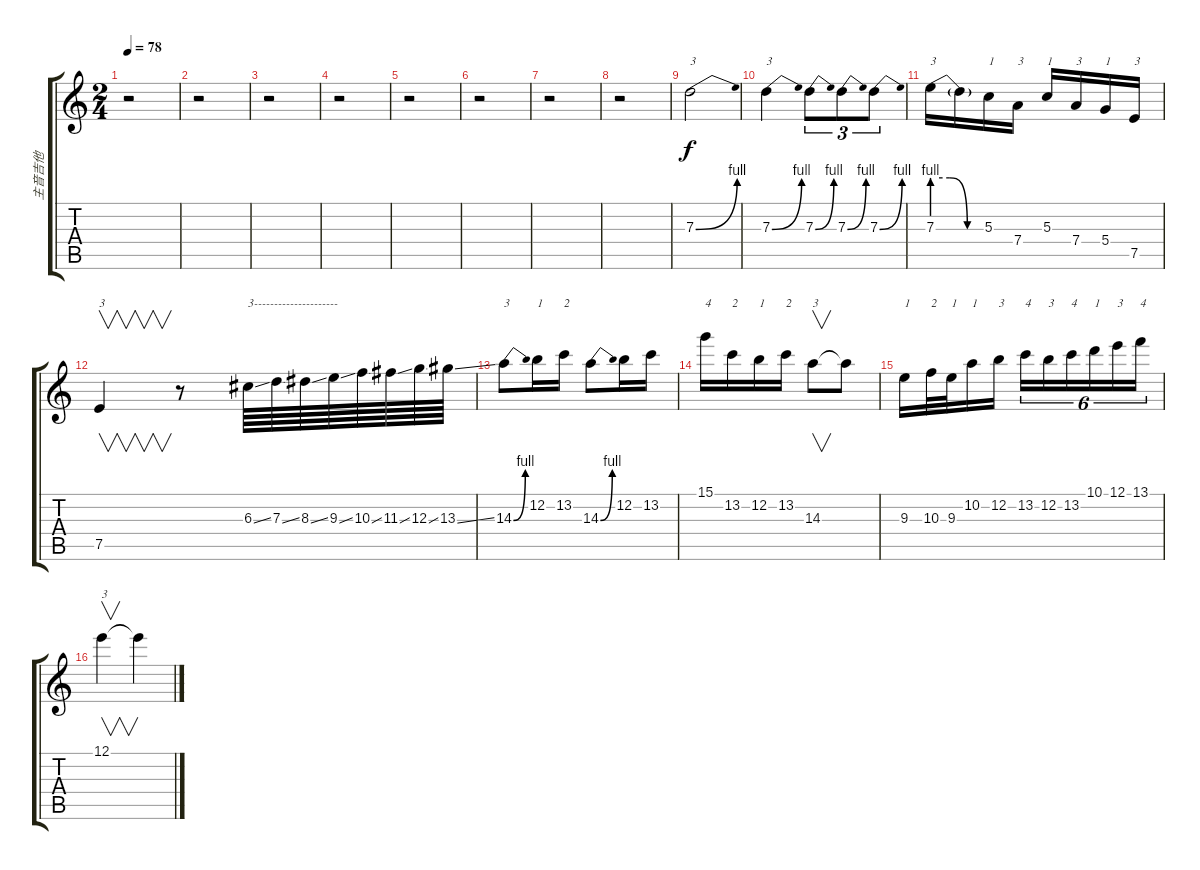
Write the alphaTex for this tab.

\track ("主音吉他" "主音吉他") {instrument distortionguitar}
\staff {score tabs}
\tuning (E4 B3 G3 D3 A2 E2) {hide}
\ts (2 4)
\tempo 78
\clef g2
\ks c
r.2{dy f} |
r.2 |
r.2 |
r.2 |
r.2 |
r.2 |
r.2 |
r.2 |
7.3{be (bend 0 0 60 4)}.2{txt "3" volume 16} |
7.3{be (bend 0 0 60 4)}.4{txt "3"} 7.3{be (bend 0 0 60 4)}.8{tu (3 2)} 7.3{be (bend 0 0 60 4)}.8{tu (3 2)} 7.3{be (bend 0 0 60 4)}.8{tu (3 2)} |
7.3{be (custom 0 4 20 4 40 0 60 0)}.16{txt "3"} 7.3{t}.16 5.3.16{txt "1"} 7.4.16{txt "3"} 5.3.16{txt "1"} 7.4.16{txt "3"} 5.4.16{txt "1"} 7.5.16{txt "3"} |
7.5.4{v txt "3"} r.8 6.3{ss}.64{txt "3---------------------"} 7.3{ss}.64 8.3{ss}.64 9.3{ss}.64 10.3{ss}.64 11.3{ss}.64 12.3{ss}.64 13.3{ss}.64 |
14.3{be (bend 0 0 60 4)}.8{txt "3"} 12.2.16{txt "1"} 13.2.16{txt "2"} 14.3{be (bend 0 0 60 4)}.8 12.2.16 13.2.16 |
15.1.16{txt "4"} 13.2.16{txt "2"} 12.2.16{txt "1"} 13.2.16{txt "2"} 14.3.8{v txt "3"} 14.3{t}.8 |
9.3.16{txt "1"} 10.3.32{txt "2"} 9.3.32{txt "1"} 10.2.16{txt "1"} 12.2.16{txt "3"} 13.2.16{tu (6 4) txt "4"} 12.2.16{tu (6 4) txt "3"} 13.2.16{tu (6 4) txt "4"} 10.1.16{tu (6 4) txt "1"} 12.1.16{tu (6 4) txt "3"} 13.1.16{tu (6 4) txt "4"} |
12.1.4{v txt "3"} 12.1{t}.4
